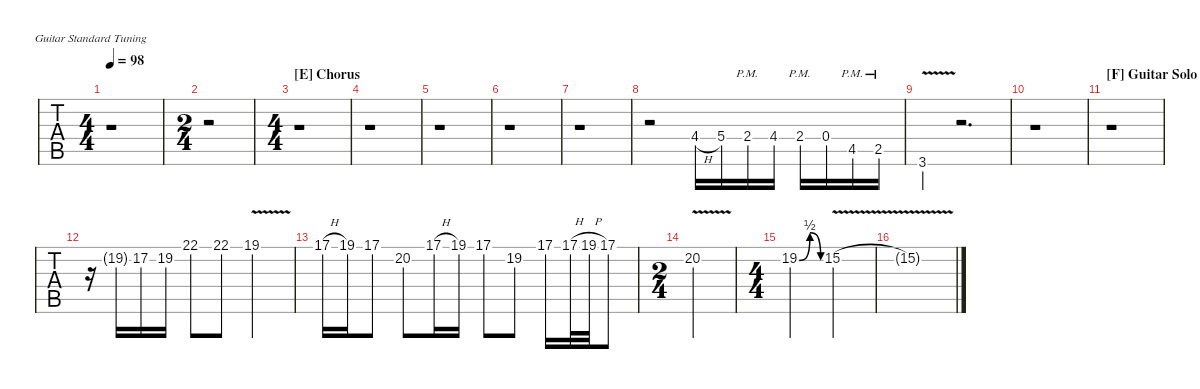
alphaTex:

\defaultSystemsLayout 4
\hideDynamics
\bracketExtendMode nobrackets
\track ("Guitar Harmonies" " ") {instrument distortionguitar}
\staff {tabs}
\tuning (E4 B3 G3 D3 A2 E2)
\ts (4 4)
\tempo 98
\clef g2
\ks eminor
r.1{dy mf} |
\ts (2 4)
\beaming (8 2 2)
r.2 |
\ts (4 4)
\beaming (8 2 2 2 2)
\section ("E" "Chorus")
r.1 |
r.1 |
r.1 |
r.1 |
r.1 |
r.2 4.4{h acc #}.16 5.4{acc forcenatural}.16 2.4{pm acc forcenatural}.16 4.4{acc #}.16 2.4{pm acc forcenatural}.16 0.4{acc forcenatural}.16 4.5{pm acc #}.16 2.5{pm acc forcenatural}.16 |
3.6{v acc forcenatural}.4{dy ppp} r.2{d} |
r.1 |
\section ("F" "Guitar Solo II")
r.1 |
r.16{instrument distortionguitar} 19.2{g acc #}.16{dy mf} 17.2{acc forcenatural}.16 19.2{acc #}.16 22.1{st acc forcenatural}.8 22.1{acc forcenatural}.8 19.1{v acc forcenatural}.2 |
17.1{h acc forcenatural}.16 19.1{acc forcenatural}.16 17.1{st acc forcenatural}.8 20.2{st acc forcenatural}.8 17.1{h acc forcenatural}.16 19.1{acc forcenatural}.16 17.1{st acc forcenatural}.8 19.2{st acc #}.8 17.1{acc forcenatural}.16 17.1{h acc forcenatural}.32 19.1{h acc forcenatural}.32 17.1{st acc forcenatural}.8 |
\ts (2 4)
\beaming (8 2 2)
20.2{v acc forcenatural}.2 |
\ts (4 4)
\beaming (8 2 2 2 2)
19.2{be (bendrelease 0 0 10.799999999999999 2 38.4 2 46.8 0) acc #}.2 15.2{v acc forcenatural}.2 |
15.2{v t acc forcenatural}.1
